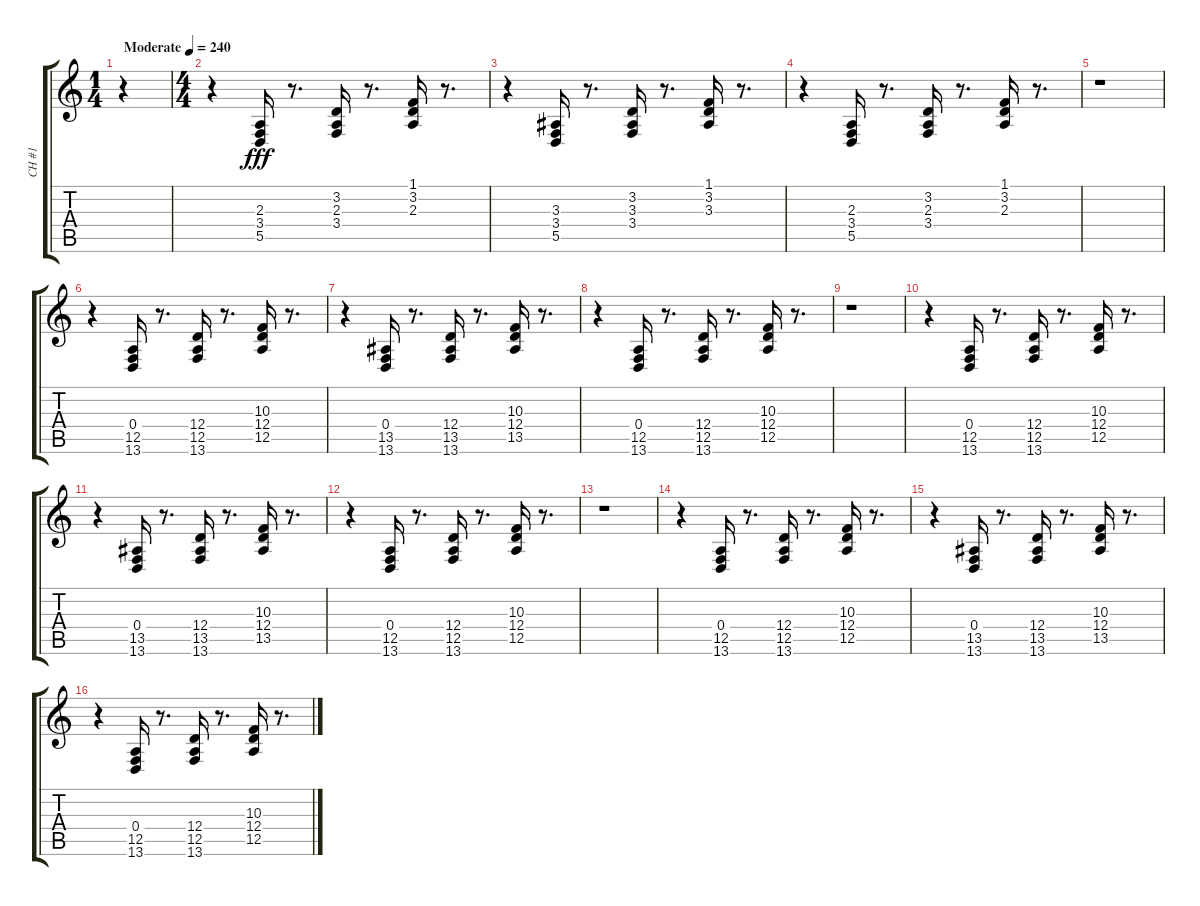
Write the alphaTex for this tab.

\track ("CH #1" "CH #1") {instrument lead8bassandlead}
\staff {score tabs}
\tuning (E4 B3 G3 D3 A2 E2) {hide}
\ts (1 4)
\tempo (240 "Moderate")
\clef g2
\ks c
r.4{dy fff instrument lead8bassandlead} |
\ts (4 4)
r.4 (2.3 3.4 5.5).16{balance 8} r.8{d} (3.2 2.3 3.4).16 r.8{d} (1.1 3.2 2.3).16 r.8{d} |
r.4 (3.3 3.4 5.5).16 r.8{d} (3.2 3.3 3.4).16 r.8{d} (1.1 3.2 3.3).16 r.8{d} |
r.4 (2.3 3.4 5.5).16{balance 8} r.8{d} (3.2 2.3 3.4).16 r.8{d} (1.1 3.2 2.3).16 r.8{d} |
r.1 |
r.4 (0.4 12.5 13.6).16{balance 8} r.8{d} (12.4 12.5 13.6).16 r.8{d} (10.3 12.4 12.5).16 r.8{d} |
r.4 (0.4 13.5 13.6).16 r.8{d} (12.4 13.5 13.6).16 r.8{d} (10.3 12.4 13.5).16 r.8{d} |
r.4 (0.4 12.5 13.6).16{balance 8} r.8{d} (12.4 12.5 13.6).16 r.8{d} (10.3 12.4 12.5).16 r.8{d} |
r.1 |
r.4 (0.4 12.5 13.6).16{balance 8} r.8{d} (12.4 12.5 13.6).16 r.8{d} (10.3 12.4 12.5).16 r.8{d} |
r.4 (0.4 13.5 13.6).16 r.8{d} (12.4 13.5 13.6).16 r.8{d} (10.3 12.4 13.5).16 r.8{d} |
r.4 (0.4 12.5 13.6).16{balance 8} r.8{d} (12.4 12.5 13.6).16 r.8{d} (10.3 12.4 12.5).16 r.8{d} |
r.1 |
r.4 (0.4 12.5 13.6).16{balance 8} r.8{d} (12.4 12.5 13.6).16 r.8{d} (10.3 12.4 12.5).16 r.8{d} |
r.4 (0.4 13.5 13.6).16 r.8{d} (12.4 13.5 13.6).16 r.8{d} (10.3 12.4 13.5).16 r.8{d} |
r.4 (0.4 12.5 13.6).16{balance 8} r.8{d} (12.4 12.5 13.6).16 r.8{d} (10.3 12.4 12.5).16 r.8{d}
